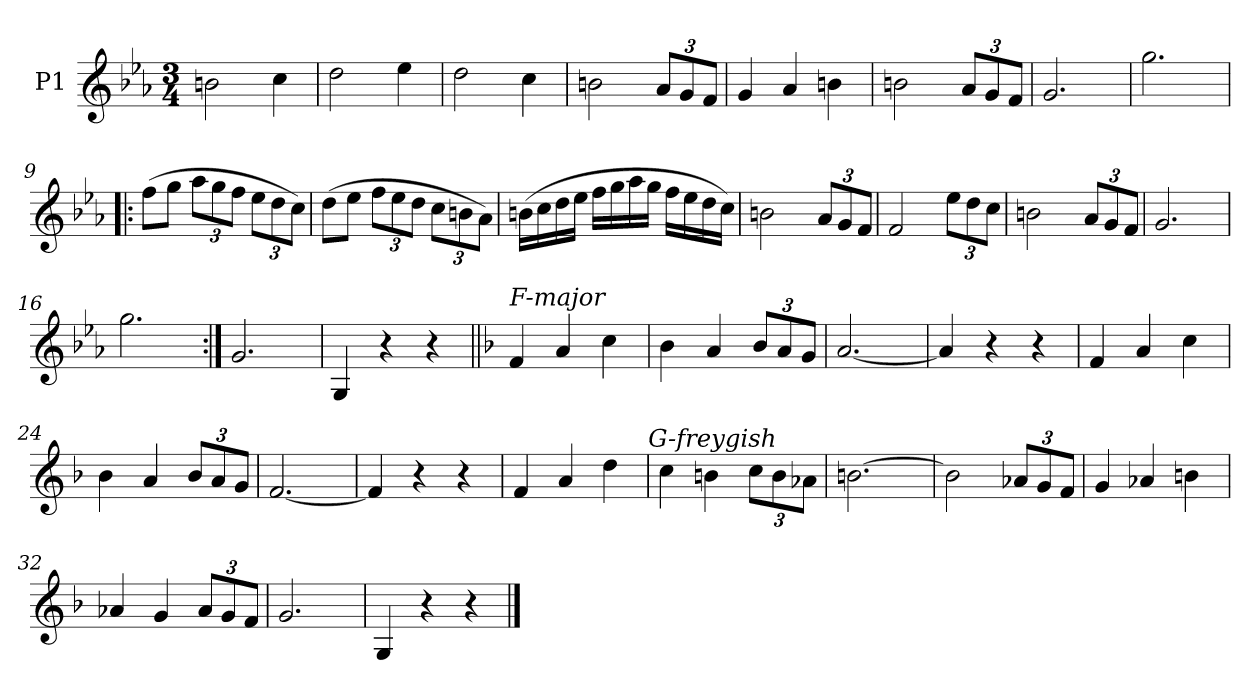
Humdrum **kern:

**kern
*part1
*staff1
*I"P1
*clefG2
*k[b-e-a-]
*M3/4
=1
2bn
4cc
=2
2dd
4ee-
=3
2dd
4cc
=4
2bn
12a-L
12g
12fJ
=5
4g
4a-
4bn
=6
2bn
12a-L
12g
12fJ
=7
2.g
=8
2.gg
=9!|:
(8ffL
8ggJ
12aa-L
12gg
12ffJ
12ee-L
12dd
12ccJ)
=10
(8ddL
8ee-J
12ffL
12ee-
12ddJ
12ccL
12bn
12a-J)
=11
(16bnLL
16cc
16dd
16ee-JJ
16ffLL
16gg
16aa-
16ggJJ
16ffLL
16ee-
16dd
16ccJJ)
=12
2bn
12a-L
12g
12fJ
=13
2f
12ee-L
12dd
12ccJ
=14
2bn
12a-L
12g
12fJ
=15
2.g
=16
2.gg
=17:|!
2.g
=18
4G
4r
4r
=19||
*k[b-]
*F:
!LO:TX:a:i:t=F-major
4f
4a
4cc
=20
4b-
4a
12b-L
12a
12gJ
=21
[2.a
=22
4a]
4r
4r
=23
4f
4a
4cc
=24
4b-
4a
12b-L
12a
12gJ
=25
[2.f
=26
4f]
4r
4r
=27
4f
4a
4dd
!LO:TX:a:i:t=G-freygish
=28
4cc
4bn
12ccL
12b
12a-XJ
=29
[2.bn
=30
2b]
12a-XL
12g
12fJ
=31
4g
4a-X
4bn
=32
4a-X
4g
12a-L
12g
12fJ
=33
2.g
=34
4G
4r
4r
==
*-
